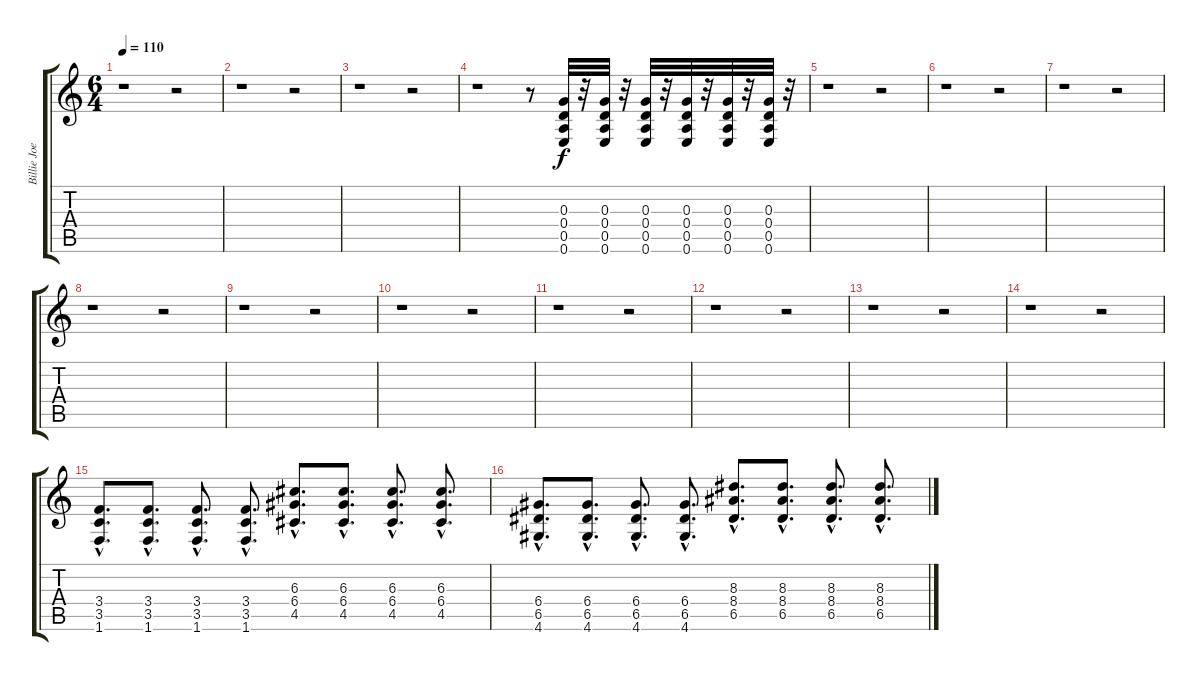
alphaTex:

\track ("Billie Joe Armstrong (Solo)" "Billie Joe") {instrument overdrivenguitar}
\staff {score tabs}
\tuning (E4 B3 G3 D3 A2 E2) {hide}
\ts (6 4)
\tempo 110
\clef g2
\ks c
r.1{dy f instrument overdrivenguitar} r.2 |
r.1 r.2 |
r.1 r.2 |
r.1 r.8 (0.3 0.4 0.5 0.6).32 r.32 (0.3 0.4 0.5 0.6).32 r.32 (0.3 0.4 0.5 0.6).32 r.32 (0.3 0.4 0.5 0.6).32 r.32 (0.3 0.4 0.5 0.6).32 r.32 (0.3 0.4 0.5 0.6).32 r.32 |
r.1 r.2 |
r.1 r.2 |
r.1 r.2 |
r.1 r.2 |
r.1 r.2 |
r.1 r.2 |
r.1 r.2 |
r.1 r.2 |
r.1 r.2 |
r.1 r.2 |
(3.4{hac} 3.5{hac} 1.6{hac}).8{d} (3.4{hac} 3.5{hac} 1.6{hac}).8{d} (3.4{hac} 3.5{hac} 1.6{hac}).8{d} (3.4{hac} 3.5{hac} 1.6{hac}).8{d} (6.3{hac} 6.4{hac} 4.5{hac}).8{d} (6.3{hac} 6.4{hac} 4.5{hac}).8{d} (6.3{hac} 6.4{hac} 4.5{hac}).8{d} (6.3{hac} 6.4{hac} 4.5{hac}).8{d} |
(6.4{hac} 6.5{hac} 4.6{hac}).8{d} (6.4{hac} 6.5{hac} 4.6{hac}).8{d} (6.4{hac} 6.5{hac} 4.6{hac}).8{d} (6.4{hac} 6.5{hac} 4.6{hac}).8{d} (8.3{hac} 8.4{hac} 6.5{hac}).8{d} (8.3{hac} 8.4{hac} 6.5{hac}).8{d} (8.3{hac} 8.4{hac} 6.5{hac}).8{d} (8.3{hac} 8.4{hac} 6.5{hac}).8{d}
